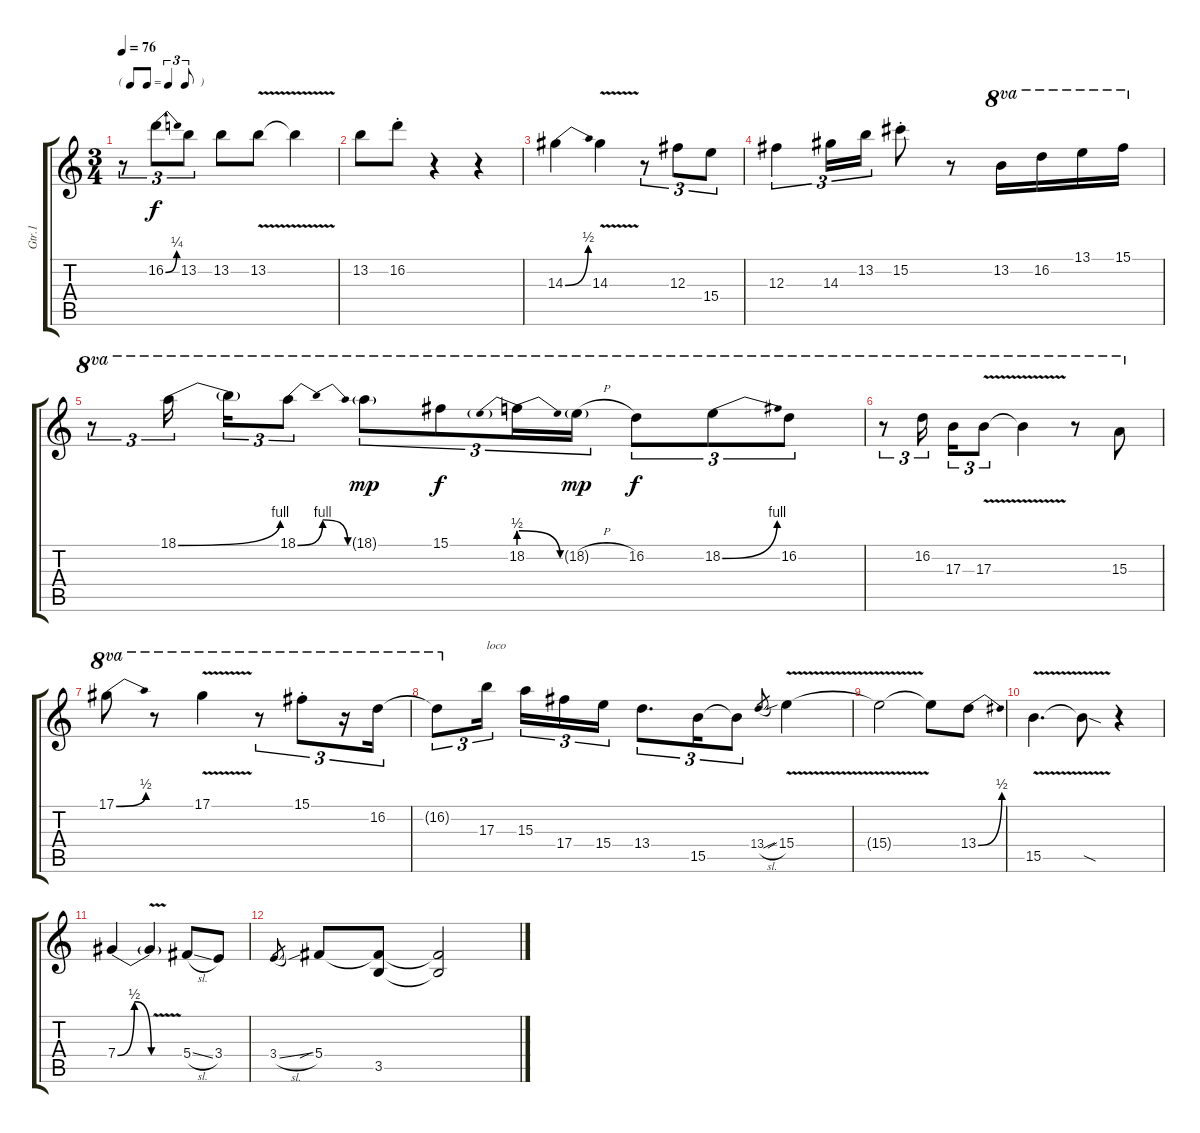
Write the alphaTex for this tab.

\track ("Gtr.1" "Gtr.1") {instrument overdrivenguitar}
\staff {score tabs}
\tuning (Eb4 Bb3 Gb3 Db3 Ab2 Eb2) {hide}
\ts (3 4)
\tf triplet8th
\tempo 76
\clef g2
\ks c
r.8{tu (3 2) dy f} 16.2{be (bend 0 0 60 1)}.8{tu (3 2)} 13.2.8{tu (3 2)} 13.2.8 13.2{v}.8 13.2{t}.4 |
13.2.8 16.2{st}.8 r.4 r.4 |
14.3{be (bend 0 0 60 2)}.4 14.3{v}.4 r.8{tu (3 2)} 12.3.8{tu (3 2) beam merge} 15.4.8{tu (3 2)} |
12.3.4{tu (3 2)} 14.3.16{tu (3 2)} 13.2.16{tu (3 2) beam split} 15.2{st}.8 r.8 13.2.16{ot 8va} 16.2.16{ot 8va} 13.1.16{ot 8va} 15.1.16{ot 8va} |
r.8{tu (3 2) ot 8va} 18.1{be (bend 0 0 60 4)}.16{tu (3 2) ot 8va} 18.1{t}.16{tu (3 2) ot 8va beam merge} 18.1{be (bendrelease 0 0 10 4 30 4 60 0)}.8{tu (3 2) ot 8va} 18.1{g}.8{tu (3 2) ot 8va dy mp} 15.1.8{tu (3 2) ot 8va dy f} 18.2{be (prebendrelease 0 2 60 0)}.16{tu (3 2) ot 8va beam merge} 18.2{h g}.16{tu (3 2) ot 8va dy mp} 16.2.8{tu (3 2) ot 8va dy f} 18.2{be (bend 0 0 60 4)}.8{tu (3 2) ot 8va} 16.2.8{tu (3 2) ot 8va} |
r.8{tu (3 2) ot 8va} 16.2.16{tu (3 2) ot 8va} 17.3.16{tu (3 2) ot 8va beam merge} 17.3{v}.8{tu (3 2) ot 8va} 17.3{t}.4{ot 8va} r.8{ot 8va} 15.3.8{ot 8va beam Down} |
17.1{be (bend 0 0 60 2)}.8{ot 8va} r.8{ot 8va} 17.1{v}.4{ot 8va} r.8{tu (3 2) ot 8va} 15.1{st}.8{tu (3 2) ot 8va} r.16{tu (3 2) ot 8va} 16.2.16{tu (3 2) ot 8va} |
16.2{t}.8{tu (3 2) ot 8va} 17.3.16{tu (3 2) txt "loco"} 15.3.16{tu (3 2) beam merge} 17.4.16{tu (3 2)} 15.4.16{tu (3 2)} 13.4.8{d tu (3 2)} 15.5.16{tu (3 2) beam merge} 15.5{t}.8{tu (3 2)} 13.4{sl}.8{gr} 15.4{v sib}.4 |
15.4{t}.2 15.4{t}.8 13.4{be (bend 0 0 60 2)}.8 |
15.5{v}.4{d} 15.5{sod t}.8 r.4 |
7.4{be (bendrelease 0 0 35 2 45 2 60 0)}.4 7.4{v t}.4 5.4{sl}.8 3.4.8 |
3.4{sl}.8{gr} 5.4{sib}.8 (5.4{t} 3.5).8 (5.4{t} 3.5{t}).2
